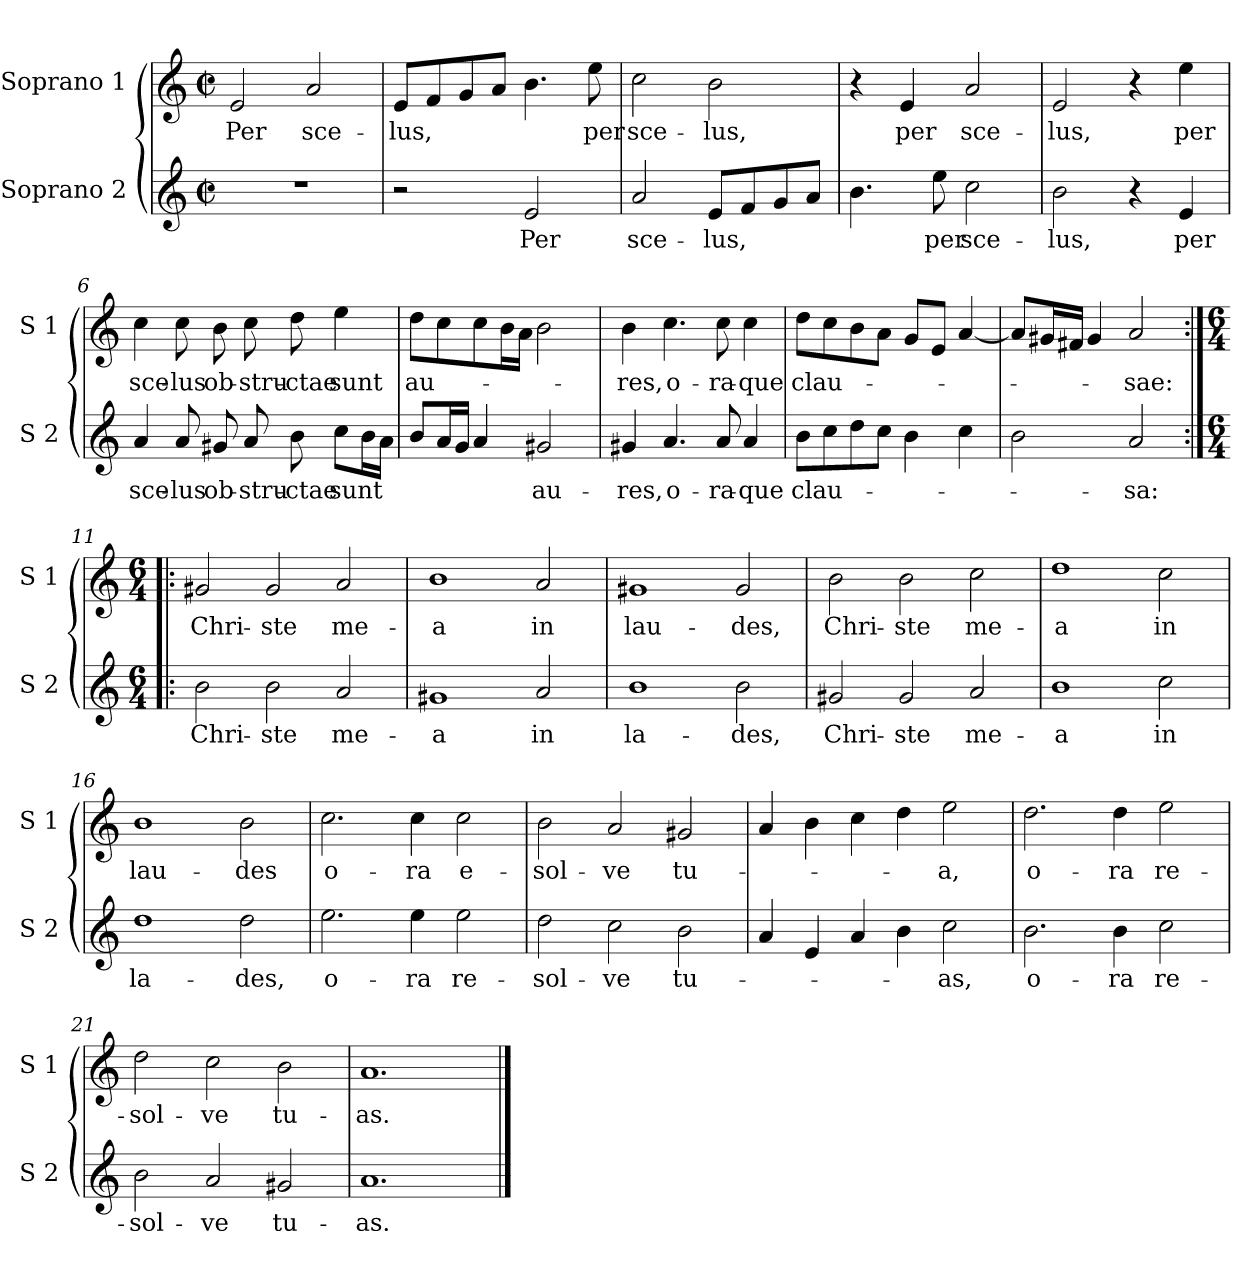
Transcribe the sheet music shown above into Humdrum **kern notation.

**kern	**text	**kern	**text
*part2	*part2	*part1	*part1
*staff2	*staff2	*staff1	*staff1
*I"Soprano 2	*	*I"Soprano 1	*
*I'S 2	*	*I'S 1	*
*clefG2	*	*clefG2	*
*k[]	*	*k[]	*
*C:	*	*C:	*
*M2/2	*	*M2/2	*
*met(c|)	*	*met(c|)	*
=1	=1	=1	=1
!	!	!	!LO:LY:b
1r	.	2e/	Per
!	!	!	!LO:LY:b
.	.	2a/	sce-
=2	=2	=2	=2
!	!	!	!LO:LY:b
2r	.	8e/L	-lus,
.	.	8f/	.
.	.	8g/	.
.	.	8a/J	.
!	!LO:LY:b	!	!
2e/	Per	4.b\	.
!	!	!	!LO:LY:b
.	.	8ee\	per
=3	=3	=3	=3
!	!LO:LY:b	!	!LO:LY:b
2a/	sce-	2cc\	sce-
!	!LO:LY:b	!	!LO:LY:b
8e/L	-lus,	2b\	-lus,
8f/	.	.	.
8g/	.	.	.
8a/J	.	.	.
=4	=4	=4	=4
4.b\	.	4r	.
!	!	!	!LO:LY:b
.	.	4e/	per
!	!LO:LY:b	!	!
8ee\	per	.	.
!	!LO:LY:b	!	!LO:LY:b
2cc\	sce-	2a/	sce-
!!LO:LB:g=z
=5	=5	=5	=5
!	!LO:LY:b	!	!LO:LY:b
2b\	-lus,	2e/	-lus,
4r	.	4r	.
!	!LO:LY:b	!	!LO:LY:b
4e/	per	4ee\	per
=6	=6	=6	=6
!	!LO:LY:b	!	!LO:LY:b
4a/	sce-	4cc\	sce-
!	!LO:LY:b	!	!LO:LY:b
8a/	-lus	8cc\	-lus
!	!LO:LY:b	!	!LO:LY:b
8g#X/	ob-	8b\	ob-
!	!LO:LY:b	!	!LO:LY:b
8a/	-stru-	8cc\	-stru-
!	!LO:LY:b	!	!LO:LY:b
8b\	-ctae	8dd\	-ctae
!	!LO:LY:b	!	!LO:LY:b
8cc\L	sunt	4ee\	sunt
16b\L	.	.	.
16a\JJ	.	.	.
=7	=7	=7	=7
!	!	!	!LO:LY:b
8b/L	.	8dd\L	au-
16a/L	.	8cc\	.
16g/JJ	.	.	.
4a/	.	8cc\	.
.	.	16b\L	.
.	.	16a\JJ	.
!	!LO:LY:b	!	!
2g#X/	au-	2b\	.
=8	=8	=8	=8
!	!LO:LY:b	!	!LO:LY:b
4g#X/	-res,	4b\	-res,
!	!LO:LY:b	!	!LO:LY:b
4.a/	o-	4.cc\	o-
!	!LO:LY:b	!	!LO:LY:b
8a/	-ra-	8cc\	-ra-
!	!LO:LY:b	!	!LO:LY:b
4a/	-que	4cc\	-que
!!LO:LB:g=z
=9	=9	=9	=9
!	!LO:LY:b	!	!LO:LY:b
8b\L	clau-	8dd\L	clau-
8cc\	.	8cc\	.
8dd\	.	8b\	.
8cc\J	.	8a\J	.
4b\	.	8g/L	.
.	.	8e/J	.
4cc\	.	[4a/	.
=10	=10	=10	=10
2b\	.	8a/L]	.
.	.	16g#X/L	.
.	.	16f#X/JJ	.
.	.	4g#/	.
!	!LO:LY:b	!	!LO:LY:b
2a/	-sa:	2a/	-sae:
=11:|!|:	=11:|!|:	=11:|!|:	=11:|!|:
*M6/4	*	*M6/4	*
!	!LO:LY:b	!	!LO:LY:b
2b\	Chri-	2g#X/	Chri-
!	!LO:LY:b	!	!LO:LY:b
2b\	-ste	2g#/	-ste
!	!LO:LY:b	!	!LO:LY:b
2a/	me-	2a/	me-
=12	=12	=12	=12
!	!LO:LY:b	!	!LO:LY:b
1g#X	-a	1b	-a
!	!LO:LY:b	!	!LO:LY:b
2a/	in	2a/	in
!!LO:LB:g=z
=13	=13	=13	=13
!	!LO:LY:b	!	!LO:LY:b
1b	la-	1g#X	lau-
!	!LO:LY:b	!	!LO:LY:b
2b\	-des,	2g#/	-des,
=14	=14	=14	=14
!	!LO:LY:b	!	!LO:LY:b
2g#X/	Chri-	2b\	Chri-
!	!LO:LY:b	!	!LO:LY:b
2g#/	-ste	2b\	-ste
!	!LO:LY:b	!	!LO:LY:b
2a/	me-	2cc\	me-
=15	=15	=15	=15
!	!LO:LY:b	!	!LO:LY:b
1b	-a	1dd	-a
!	!LO:LY:b	!	!LO:LY:b
2cc\	in	2cc\	in
=16	=16	=16	=16
!	!LO:LY:b	!	!LO:LY:b
1dd	la-	1b	lau-
!	!LO:LY:b	!	!LO:LY:b
2dd\	-des,	2b\	-des
=17	=17	=17	=17
!	!LO:LY:b	!	!LO:LY:b
2.ee\	o-	2.cc\	o-
!	!LO:LY:b	!	!LO:LY:b
4ee\	-ra	4cc\	-ra
!	!LO:LY:b	!	!LO:LY:b
2ee\	re-	2cc\	e-
!!LO:LB:g=z
=18	=18	=18	=18
!	!LO:LY:b	!	!LO:LY:b
2dd\	-sol-	2b\	-sol-
!	!LO:LY:b	!	!LO:LY:b
2cc\	-ve	2a/	-ve
!	!LO:LY:b	!	!LO:LY:b
2b\	tu-	2g#X/	tu-
=19	=19	=19	=19
4a/	.	4a/	.
4e/	.	4b\	.
4a/	.	4cc\	.
4b\	.	4dd\	.
!	!LO:LY:b	!	!LO:LY:b
2cc\	-as,	2ee\	-a,
=20	=20	=20	=20
!	!LO:LY:b	!	!LO:LY:b
2.b\	o-	2.dd\	o-
!	!LO:LY:b	!	!LO:LY:b
4b\	-ra	4dd\	-ra
!	!LO:LY:b	!	!LO:LY:b
2cc\	re-	2ee\	re-
=21	=21	=21	=21
!	!LO:LY:b	!	!LO:LY:b
2b\	-sol-	2dd\	-sol-
!	!LO:LY:b	!	!LO:LY:b
2a/	-ve	2cc\	-ve
!	!LO:LY:b	!	!LO:LY:b
2g#X/	tu-	2b\	tu-
=22	=22	=22	=22
!	!LO:LY:b	!	!LO:LY:b
1.a	-as.	1.a	-as.
==	==	==	==
*-	*-	*-	*-
